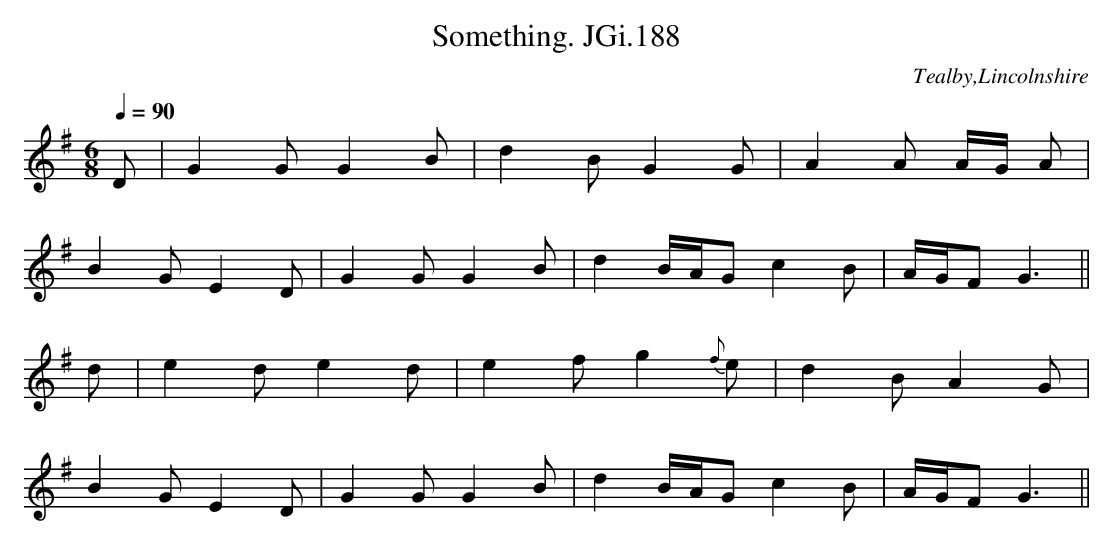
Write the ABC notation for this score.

X:1
T:Something. JGi.188
L:1/8
M:6/8
O:Tealby,Lincolnshire
Q:1/4=90
K:G
D|G2GG2B|d2BG2G|A2A A/G/ A|
B2GE2D|G2GG2B|d2B/A/G c2B|A/G/F G3||
d|e2de2d|e2fg2{f}e|d2BA2G|
B2GE2D|G2GG2B|d2B/A/G c2B|A/G/F G3||
